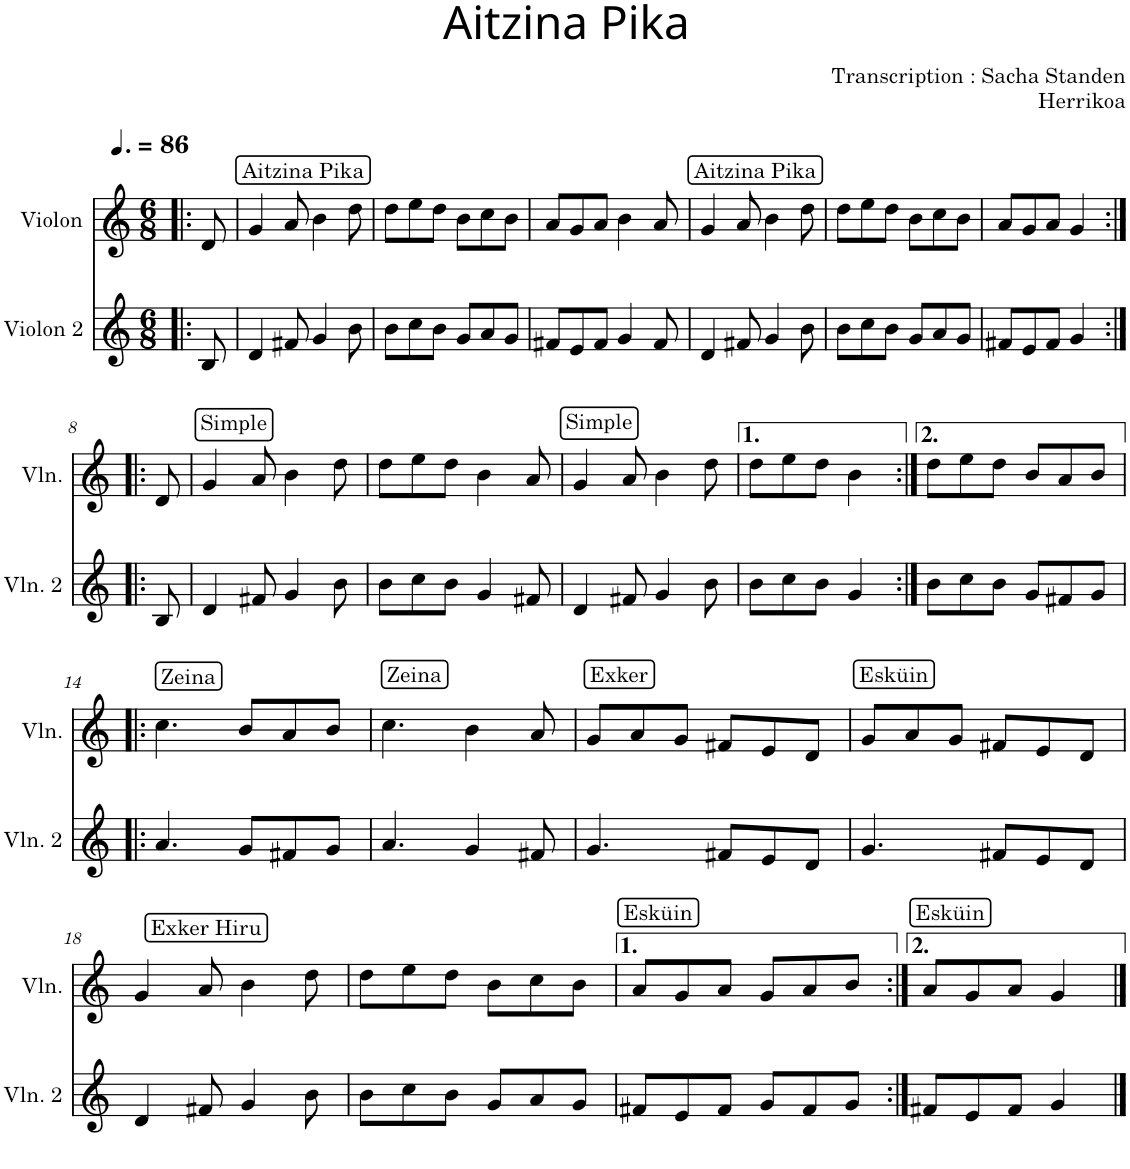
**kern	**kern
*part2	*part1
*staff2	*staff1
*I"Violon 2	*I"Violon
*I'Vln. 2	*I'Vln.
*clefG2	*clefG2
*k[]	*k[]
*M6/8	*M6/8
*MM129	*MM129
=1!|:	=1!|:
8B/	8d/
!!LO:REH:place=s1:a:cj:t=Aitzina Pika
=2	=2
4d/	4g/
8f#X/	8a/
4g/	4b\
8b\	8dd\
=3	=3
8b\L	8dd\L
8cc\	8ee\
8b\J	8dd\J
8g/L	8b\L
8a/	8cc\
8g/J	8b\J
=4	=4
8f#X/L	8a/L
8e/	8g/
8f#/J	8a/J
4g/	4b\
8f#/	8a/
!!LO:REH:place=s1:a:cj:t=Aitzina Pika
=5	=5
4d/	4g/
8f#X/	8a/
4g/	4b\
8b\	8dd\
=6	=6
8b\L	8dd\L
8cc\	8ee\
8b\J	8dd\J
8g/L	8b\L
8a/	8cc\
8g/J	8b\J
=7	=7
8f#X/L	8a/L
8e/	8g/
8f#/J	8a/J
4g/	4g/
!!LO:LB:g=z
!!LO:REH:place=s1:a:cj:t=Simple
=8:|!|:	=8:|!|:
*k[]	*k[]
8B/	8d/
=9	=9
4d/	4g/
8f#X/	8a/
4g/	4b\
8b\	8dd\
=10	=10
8b\L	8dd\L
8cc\	8ee\
8b\J	8dd\J
4g/	4b\
8f#X/	8a/
!!LO:REH:place=s1:a:cj:t=Simple
=11	=11
4d/	4g/
8f#X/	8a/
4g/	4b\
8b\	8dd\
=12	=12
8b\L	8dd\L
8cc\	8ee\
8b\J	8dd\J
4g/	4b\
=13:|!	=13:|!
8b\L	8dd\L
8cc\	8ee\
8b\J	8dd\J
8g/L	8b/L
8f#X/	8a/
8g/J	8b/J
!!LO:LB:g=z
!!LO:REH:place=s1:a:cj:t=Zeina
=14!|:	=14!|:
4.a/	4.cc\
8g/L	8b/L
8f#X/	8a/
8g/J	8b/J
!!LO:REH:place=s1:a:cj:t=Zeina
=15	=15
4.a/	4.cc\
4g/	4b\
8f#X/	8a/
!!LO:REH:place=s1:a:cj:t=Exker
=16	=16
4.g/	8g/L
.	8a/
.	8g/J
8f#X/L	8f#X/L
8e/	8e/
8d/J	8d/J
!!LO:REH:place=s1:a:cj:t=Esküin
=17	=17
4.g/	8g/L
.	8a/
.	8g/J
8f#X/L	8f#X/L
8e/	8e/
8d/J	8d/J
!!LO:LB:g=z
!!LO:REH:place=s1:a:cj:t=Exker Hiru
=18	=18
4d/	4g/
8f#X/	8a/
4g/	4b\
8b\	8dd\
=19	=19
8b\L	8dd\L
8cc\	8ee\
8b\J	8dd\J
8g/L	8b\L
8a/	8cc\
8g/J	8b\J
!!LO:REH:place=s1:a:cj:t=Esküin
=20	=20
8f#X/L	8a/L
8e/	8g/
8f#/J	8a/J
8g/L	8g/L
8f#/	8a/
8g/J	8b/J
!!LO:REH:place=s1:a:cj:t=Esküin
=21:|!	=21:|!
8f#X/L	8a/L
8e/	8g/
8f#/J	8a/J
4g/	4g/
==	==
*-	*-
